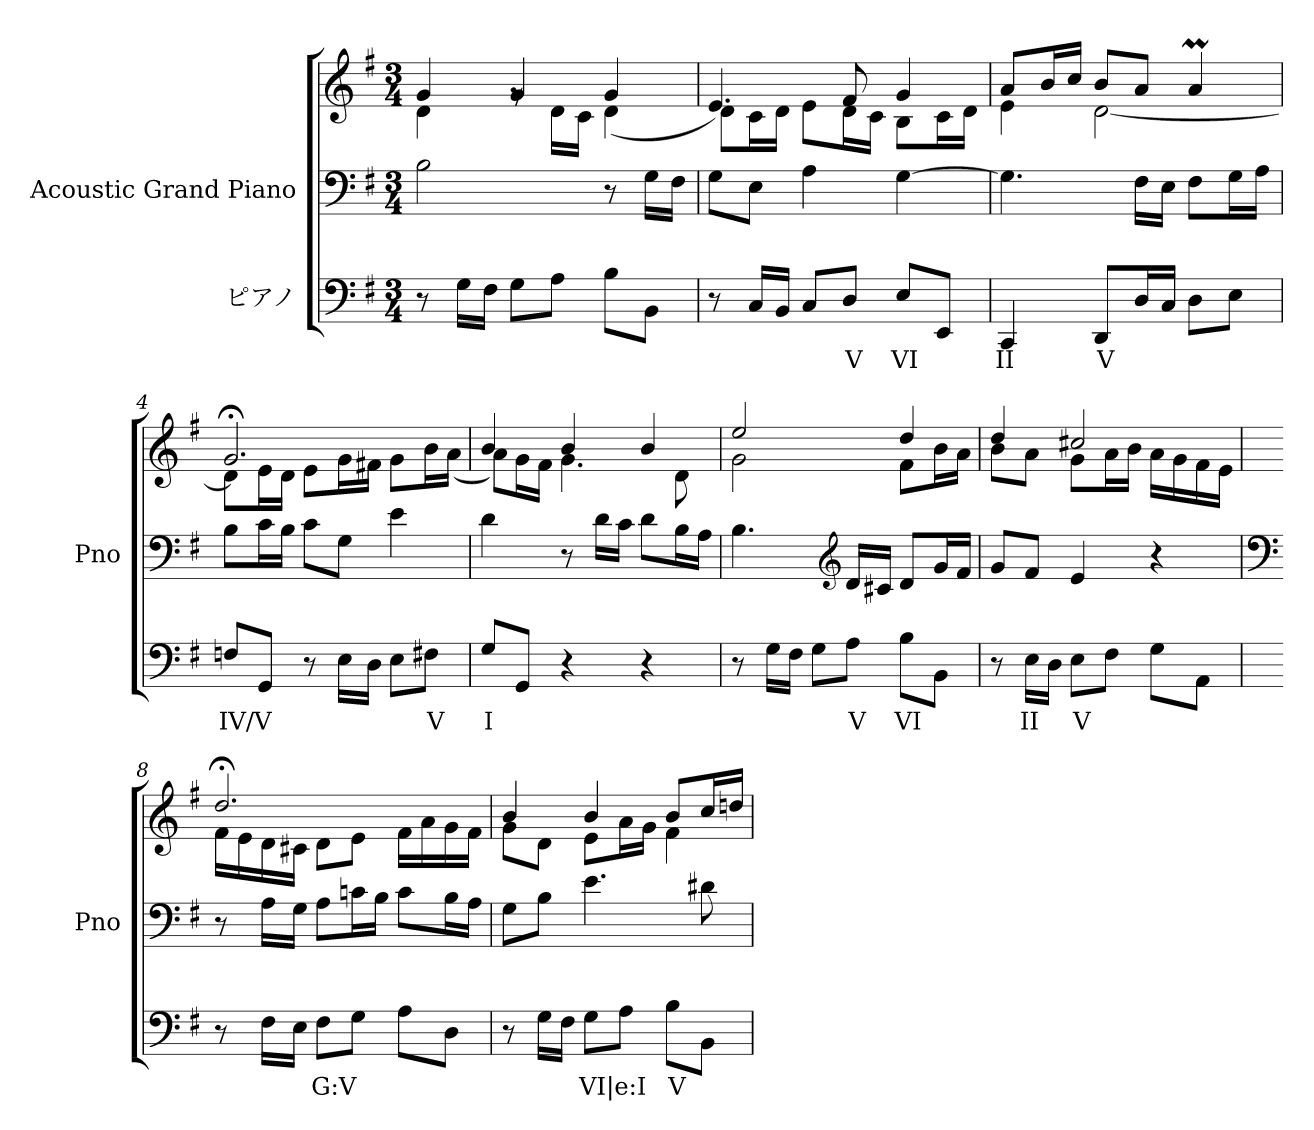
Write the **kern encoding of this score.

**kern	**text	**kern	**kern
*part2	*part2	*part1	*part1
*staff3	*staff3	*staff2	*staff1
*I"ピアノ	*	*I"Acoustic Grand Piano	*
*	*	*I'Pno	*
*clefF4	*	*clefF4	*clefG2
*k[f#]	*	*k[f#]	*k[f#]
*G:	*	*G:	*G:
*M3/4	*	*M3/4	*M3/4
*MM120	*	*MM120	*MM120
=1	=1	=1	=1
!	!LO:LY:b	!	!
*	*	*	*^
8r	G:I	2B\	4g/	4d\
16G\LL	.	.	.	.
16F#\JJ	.	.	.	.
8G\L	.	.	4g/	8rg
8A\J	.	.	.	16d\LL
.	.	.	.	16c\JJ
8B\L	.	8r	4g/	(<4d\
8BB\J	.	16G\LL	.	.
.	.	16F#\JJ	.	.
=2	=2	=2	=2	=2
!	!LO:LY:b	!	!	!
8r	IV	8G\L	4.e/)	8d\L
16C/LL	.	8E\J	.	16c\L
16BB/JJ	.	.	.	16d\JJ
8C/L	.	4A\	.	8e\L
!	!LO:LY:b	!	!	!
8D/J	V	.	8f#/	16d\L
.	.	.	.	16c\JJ
!	!LO:LY:b	!	!	!
8E/L	VI	[4G\	4g/	8B\L
8EE/J	.	.	.	16c\L
.	.	.	.	16d\JJ
=3	=3	=3	=3	=3
!	!LO:LY:b	!	!	!
4CC/	II	4.G\]	8a/L	4e\
.	.	.	16b/L	.
.	.	.	16cc/JJ	.
!	!LO:LY:b	!	!	!
8DD/L	V	.	8b/L	[<2d\
16D/L	.	16F#\LL	8a/J	.
16C/JJ	.	16E\JJ	.	.
8D\L	.	8F#\L	4aM/	.
8E\J	.	16G\L	.	.
.	.	16A\JJ	.	.
=4	=4	=4	=4	=4
!	!LO:LY:b	!	!	!
8Fn/L	IV/V	8B\L	2.g;</	8d\L]
8GG/J	.	16c\L	.	16e\L
.	.	16B\JJ	.	16d\JJ
!	!LO:LY:b	!	!	!
8r	IV	8c\L	.	8e\L
16E\LL	.	8G\J	.	16g\L
16D\JJ	.	.	.	16f#X\JJ
8E\L	.	4e\	.	8g\L
!	!LO:LY:b	!	!	!
8F#X\J	V	.	.	16b\L
.	.	.	.	(<16a\JJ
!!LO:LB:g=z	!!
=5	=5	=5	=5	=5
!	!LO:LY:b	!	!	!
8G/L	I	4d\	4b/	8a\L)
8GG/J	.	.	.	16g\L
.	.	.	.	16f#\JJ
4r	.	8r	4b/	4.g\
.	.	16d\LL	.	.
.	.	16c\JJ	.	.
4r	.	8d\L	4b/	.
.	.	16B\L	.	8d\
.	.	16A\JJ	.	.
=6	=6	=6	=6	=6
!	!LO:LY:b	!	!	!
8r	VI|D:II	4.B\	2ee/	2g\
16G\LL	.	.	.	.
16F#\JJ	.	.	.	.
8G\L	.	.	.	.
*	*	*clefG2	*	*
!	!LO:LY:b	!	!	!
8A\J	V	16d/LL	.	.
.	.	16c#X/JJ	.	.
!	!LO:LY:b	!	!	!
8B\L	VI	8d/L	4dd/	8f#\L
8BB\J	.	16g/L	.	16b\L
.	.	16f#/JJ	.	16a\JJ
=7	=7	=7	=7	=7
!	!LO:LY:b	!	!	!
8r	IV	8g/L	4dd/	8b\L
!	!LO:LY:b	!	!	!
16E\LL	II	8f#/J	.	8a\J
16D\JJ	.	.	.	.
!	!LO:LY:b	!	!	!
8E\L	V	4e/	2cc#X/	8g\L
8F#\J	.	.	.	16a\L
.	.	.	.	16b\JJ
8G\L	.	4r	.	16a\LL
.	.	.	.	16g\
8AA\J	.	.	.	16f#\
.	.	.	.	16e\JJ
=8	=8	=8	=8	=8
*	*	*clefF4	*	*
!	!LO:LY:b	!	!	!
8r	I	8r	2.dd;</	16f#\LL
.	.	.	.	16e\
16F#\LL	.	16A\LL	.	16d\
16E\JJ	.	16G\JJ	.	16c#X\JJ
!	!LO:LY:b	!	!	!
8F#\L	G:V	8A\L	.	8d\L
8G\J	.	16cn\L	.	8e\J
.	.	16B\JJ	.	.
8A\L	.	8c\L	.	16f#\LL
.	.	.	.	16a\
8D\J	.	16B\L	.	16g\
.	.	16A\JJ	.	16f#\JJ
!!LO:PB:g=z	!!
=9	=9	=9	=9	=9
!	!LO:LY:b	!	!	!
8r	I	8G\L	4b/	8g\L
16G\LL	.	8B\J	.	8d\J
16F#\JJ	.	.	.	.
!	!LO:LY:b	!	!	!
8G\L	VI|e:I	4.e\	4b/	8e\L
8A\J	.	.	.	16a\L
.	.	.	.	16g\JJ
!	!LO:LY:b	!	!	!
8B\L	V	.	8b/L	4f#\
8BB\J	.	8d#X\	16cc/L	.
.	.	.	16ddn/JJ	.
*	*	*	*v	*v
=	=	=	=
*-	*-	*-	*-
